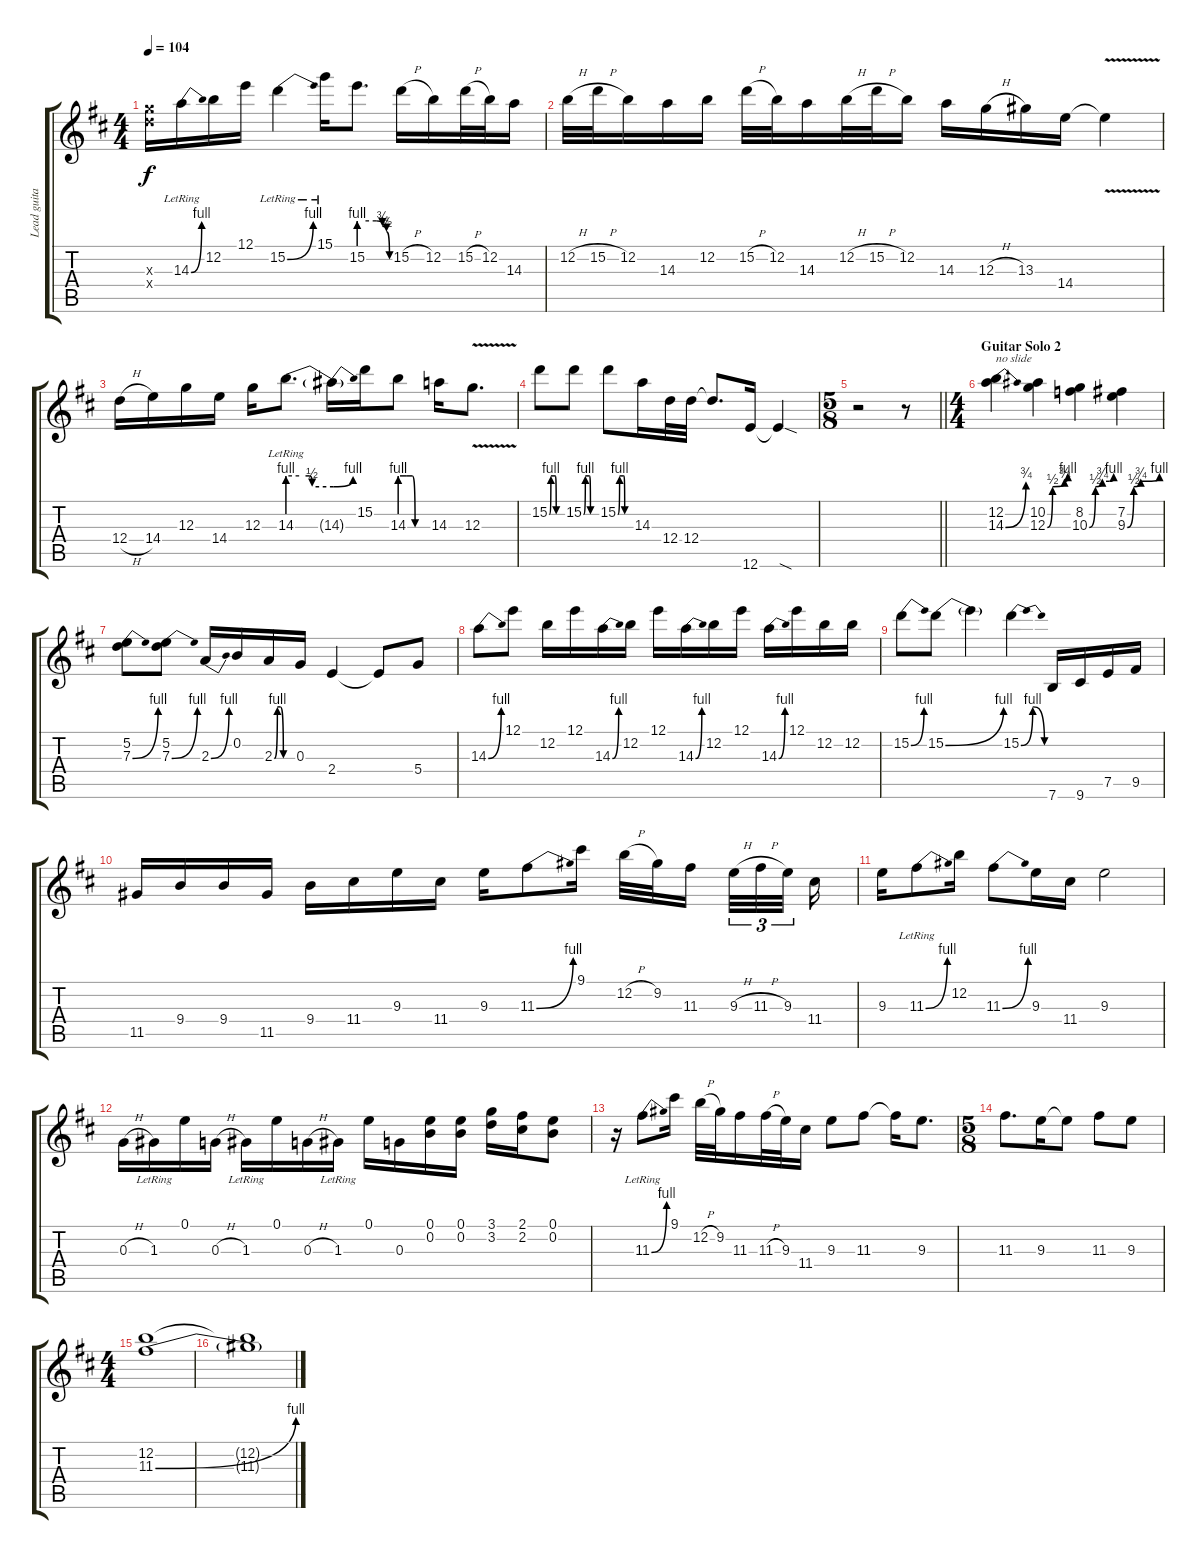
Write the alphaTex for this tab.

\track ("Lead guitar" "Lead guita") {instrument distortionguitar}
\staff {score tabs}
\tuning (E4 B3 G3 D3 A2 E2) {hide}
\ts (4 4)
\tempo 104
\clef g2
\ks bminor
(12.3{x} 12.4{x}).16{dy f} 14.3{be (bend 0 0 60 4) lr}.16 12.2.16 12.1.16 15.2{be (bend 0 0 60 4) lr}.4 15.1{lr}.16 15.2{be (custom 0 4 34 4 46 3 54 2 60 0)}.8{d} 15.2{h}.16 12.2.16 15.2{h}.32 12.2.32 14.3.16 |
12.2{h}.32 15.2{h}.32 12.2.16 14.3.16 12.2.16 15.2{h}.32 12.2.32 14.3.16 12.2{h}.32 15.2{h}.32 12.2.16 14.3.16 12.3{h}.16 13.3.16 14.4.16 14.4{v t}.4 |
12.4{h}.16 14.4.16 12.3.16 14.4.16 12.3.16 14.3{be (custom 0 4 15 4 28 4 32 2 60 2) lr}.8{d} 14.3{be (bend 0 2 60 4) t}.16 15.2.16 14.3{be (custom 0 4 15 4 27 4 33 0 60 0)}.8 14.3.16 12.3{v}.8{d} |
15.2{be (custom 0 0 7 4 28 4 32 0 60 0)}.8 15.2{be (custom 0 0 8 4 28 4 32 0 60 0)}.8 15.2{be (custom 0 0 8 4 28 4 32 0 60 0)}.8 14.3.16 12.4.32 12.4.32 12.4{t}.8{d} 12.6.16 12.6{sod t}.4 |
\ts (5 8)
\barLineRight lightlight
r.2 r.8 |
\ts (4 4)
\section ("" "Guitar Solo 2")
(12.2 14.3{be (bend 0 0 60 3)}).4{txt "no slide" volume 16 instrument distortionguitar} (10.2 12.3{be (custom 0 0 15 2 50 3 60 4)}).4 (8.2 10.3{be (custom 0 0 15 2 32 3 50 3 60 4)}).4 (7.2 9.3{be (custom 0 0 12 2 25 3 60 4)}).4 |
(5.2 7.3{be (bend 0 0 60 4)}).8 (5.2 7.3{be (bend 0 0 60 4)}).8 2.3{be (bend 0 0 60 4)}.16 0.2.16 2.3{be (custom 0 0 10 4 20 4 30 0 60 0)}.16 0.3.16 2.4.4 2.4{t}.8 5.4.8 |
14.3{be (bend 0 0 60 4)}.8 12.1.8 12.2.16 12.1.16 14.3{be (bend 0 0 60 4)}.16 12.2.16 12.1.16 14.3{be (bend 0 0 60 4)}.16 12.2.16 12.1.16 14.3{be (bend 0 0 60 4)}.16 12.1.16 12.2.16 12.2.16 |
15.2{be (bend 0 0 60 4)}.8 15.2{be (bend 0 0 60 4)}.8 15.2{t}.4 15.2{be (bendrelease 0 0 10 4 57 4 60 0)}.4 7.6.16 9.6.16 7.5.16 9.5.16 |
11.5.16 9.4.16 9.4.16 11.5.16 9.4.16 11.4.16 9.3.16 11.4.16 9.3.16 11.3{be (bend 0 0 60 4)}.8 9.1.16 12.2{h}.32 9.2.32 11.3.16{beam splitsecondary} 9.3{h}.32{tu (3 2)} 11.3{h}.32{tu (3 2)} 9.3.32{tu (3 2) beam splitsecondary} 11.4.16 |
9.3.16 11.3{be (bend 0 0 60 4) lr}.8 12.2.16 11.3{be (bend 0 0 60 4)}.8 9.3.16 11.4.16 9.3.2 |
0.3{h}.16 1.3{lr}.16 0.1.16 0.3{h}.16 1.3{lr}.16 0.1.16 0.3{h}.16 1.3{lr}.16 0.1.16 0.3.16 (0.1 0.2).16 (0.1 0.2).16 (3.1 3.2).16 (2.1 2.2).16 (0.1 0.2).8 |
r.16 11.3{be (bend 0 0 60 4) lr}.8 9.1.16 12.2{h}.32 9.2.32 11.3.16 11.3{h}.32 9.3.32 11.4.16 9.3.8 11.3.8 11.3{t}.16 9.3.8{d} |
\ts (5 8)
11.3.8{d} 9.3.16 9.3{t}.8{beam split} 11.3.8{beam merge} 9.3.8 |
\ts (4 4)
(12.2 11.3{be (bend 0 0 60 4)}).1 |
(12.2{t} 11.3{t}).1{volume 1}
